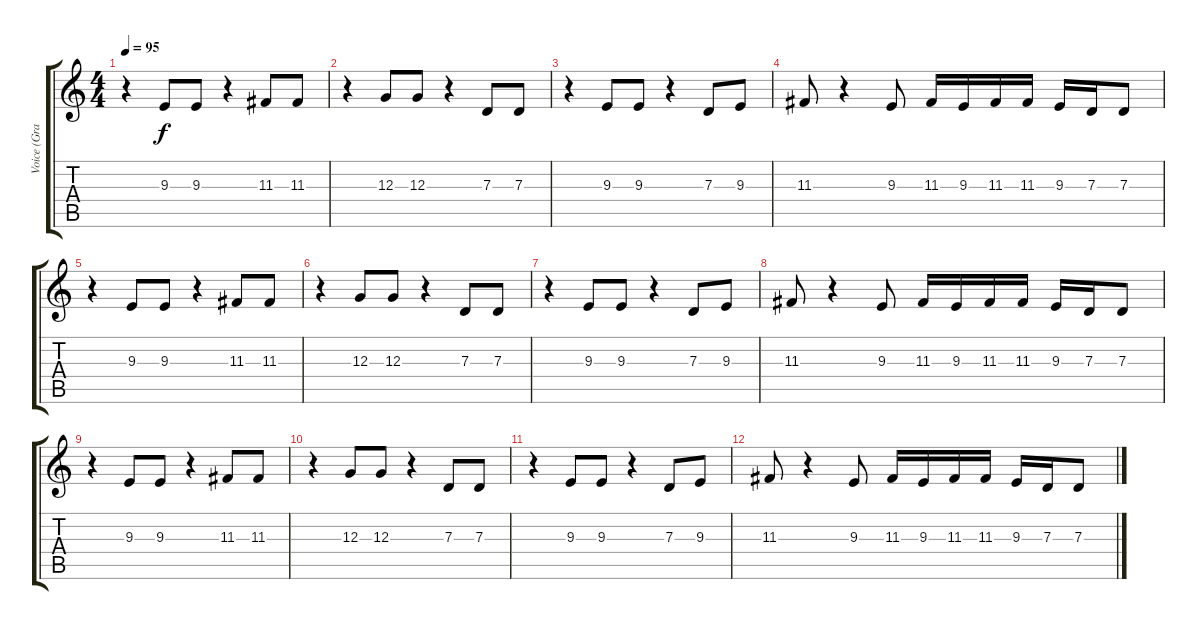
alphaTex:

\track ("Voice (Grant Nicholas)" "Voice (Gra") {instrument cello}
\staff {score tabs}
\tuning (E4 B3 G3 D3 A2 E2) {hide}
\ts (4 4)
\tempo 95
\clef g2
\ks c
r.4{dy f} 9.3.8 9.3.8 r.4 11.3.8 11.3.8 |
r.4 12.3.8 12.3.8 r.4 7.3.8 7.3.8 |
r.4 9.3.8 9.3.8 r.4 7.3.8 9.3.8 |
11.3.8 r.4 9.3.8 11.3.16 9.3.16 11.3.16 11.3.16 9.3.16 7.3.16 7.3.8 |
r.4 9.3.8 9.3.8 r.4 11.3.8 11.3.8 |
r.4 12.3.8 12.3.8 r.4 7.3.8 7.3.8 |
r.4 9.3.8 9.3.8 r.4 7.3.8 9.3.8 |
11.3.8 r.4 9.3.8 11.3.16 9.3.16 11.3.16 11.3.16 9.3.16 7.3.16 7.3.8 |
r.4 9.3.8 9.3.8 r.4 11.3.8 11.3.8 |
r.4 12.3.8 12.3.8 r.4 7.3.8 7.3.8 |
r.4 9.3.8 9.3.8 r.4 7.3.8 9.3.8 |
11.3.8 r.4 9.3.8 11.3.16 9.3.16 11.3.16 11.3.16 9.3.16 7.3.16 7.3.8
